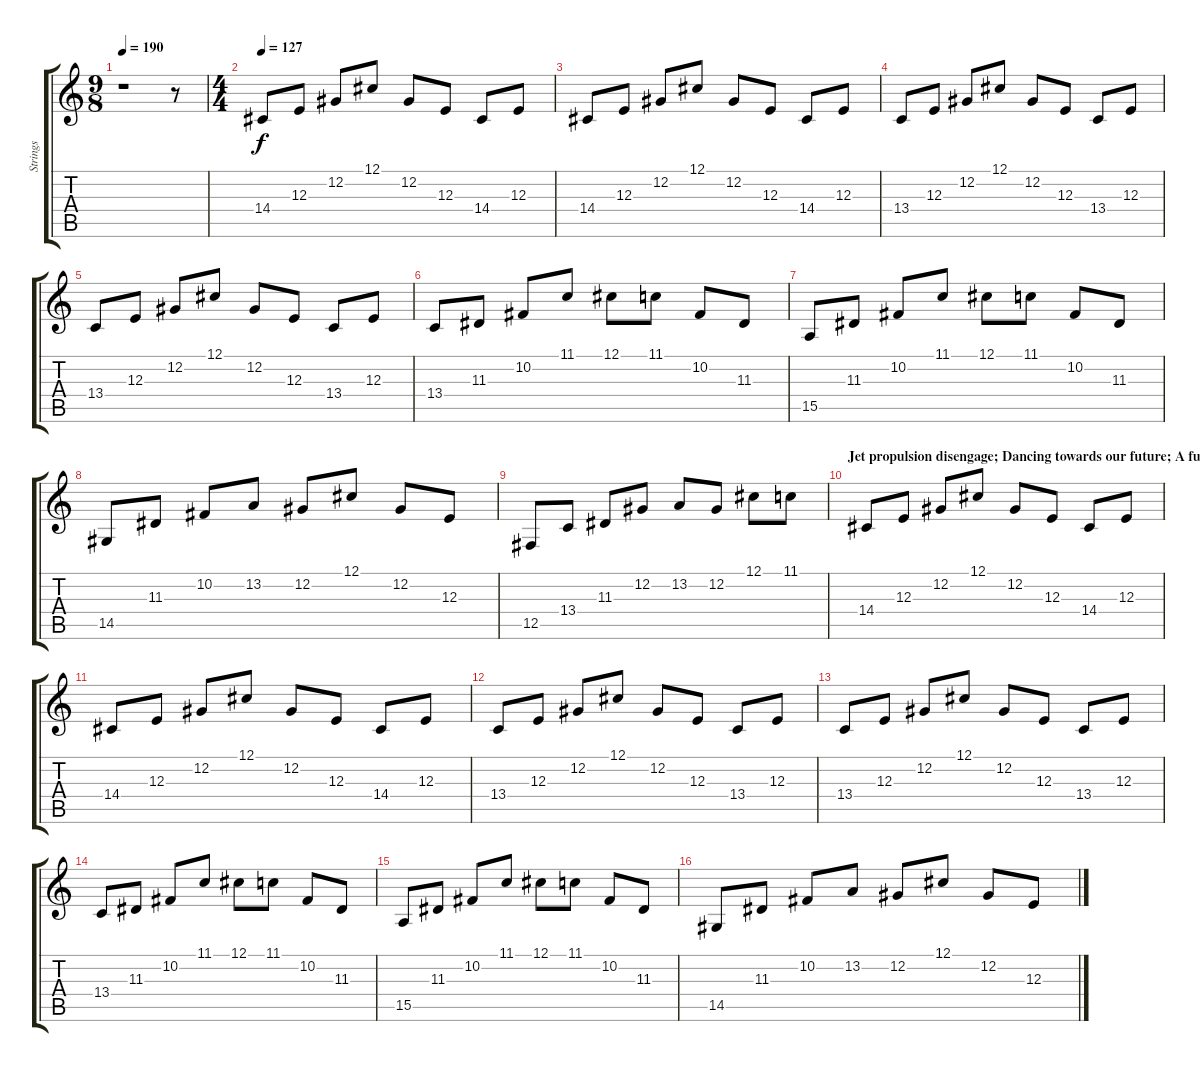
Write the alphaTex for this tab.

\track ("Strings" "Strings") {instrument orchestralharp}
\staff {score tabs}
\tuning (Db4 Ab3 E3 B2 Gb2 B1) {hide}
\ts (9 8)
\tempo 190
\clef g2
\ks c
r.1{dy f} r.8 |
\ts (4 4)
\section ("" "")
\tempo 127
14.4.8 12.3.8 12.2.8 12.1.8 12.2.8 12.3.8 14.4.8 12.3.8 |
14.4.8 12.3.8 12.2.8 12.1.8 12.2.8 12.3.8 14.4.8 12.3.8 |
13.4.8 12.3.8 12.2.8 12.1.8 12.2.8 12.3.8 13.4.8 12.3.8 |
13.4.8 12.3.8 12.2.8 12.1.8 12.2.8 12.3.8 13.4.8 12.3.8 |
13.4.8 11.3.8 10.2.8 11.1.8 12.1.8 11.1.8 10.2.8 11.3.8 |
15.5.8 11.3.8 10.2.8 11.1.8 12.1.8 11.1.8 10.2.8 11.3.8 |
14.5.8 11.3.8 10.2.8 13.2.8 12.2.8 12.1.8 12.2.8 12.3.8 |
12.5.8 13.4.8 11.3.8 12.2.8 13.2.8 12.2.8 12.1.8 11.1.8 |
\section ("" "Jet propulsion disengage; Dancing towards our future; A future of nothing; A future towards nothing")
14.4.8 12.3.8 12.2.8 12.1.8 12.2.8 12.3.8 14.4.8 12.3.8 |
14.4.8 12.3.8 12.2.8 12.1.8 12.2.8 12.3.8 14.4.8 12.3.8 |
13.4.8 12.3.8 12.2.8 12.1.8 12.2.8 12.3.8 13.4.8 12.3.8 |
13.4.8 12.3.8 12.2.8 12.1.8 12.2.8 12.3.8 13.4.8 12.3.8 |
13.4.8 11.3.8 10.2.8 11.1.8 12.1.8 11.1.8 10.2.8 11.3.8 |
15.5.8 11.3.8 10.2.8 11.1.8 12.1.8 11.1.8 10.2.8 11.3.8 |
14.5.8 11.3.8 10.2.8 13.2.8 12.2.8 12.1.8 12.2.8 12.3.8
